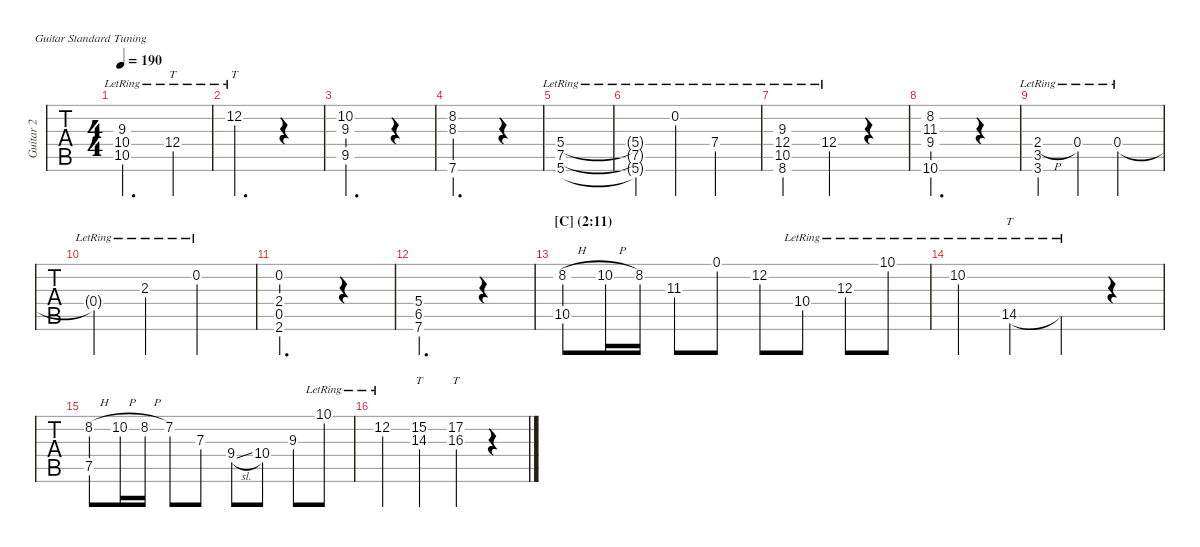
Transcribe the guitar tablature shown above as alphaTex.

\defaultSystemsLayout 4
\hideDynamics
\bracketExtendMode nobrackets
\multiTrackTrackNamePolicy allsystems
\firstSystemTrackNameMode fullname
\otherSystemsTrackNameMode fullname
\otherSystemsTrackNameOrientation horizontal
\track ("Guitar 2" "Guitar 2") {instrument overdrivenguitar}
\staff {tabs}
\tuning (E4 B3 G3 D3 A2 E2)
\ts (4 4)
\scale
1.00617
\tempo 190
\accidentals auto
\clef g2
\ottava regular
\simile none
\ks c
(10.5{lr} 9.3{lr} 10.4{lr}).2{d dy mf} 12.4{lr}.4{tt} |
\scale
0.986797 12.2{lr}.2{tt d} r.4 |
\scale
1.00352 (10.2 9.3 9.5{acc #}).2{d} r.4 |
\scale
1.00352 (8.2 8.3{acc #} 7.6).2{d} r.4 |
\scale
1.01007 (7.5{lr} 5.4{lr} 5.6{lr}).1 |
\scale
0.993398 (7.5{lr t} 5.4{lr t} 5.6{lr t}).4 0.2{lr}.4 7.4{lr}.2 |
\scale
0.996533 (8.6{lr} 10.5{lr} 12.4{lr} 9.3{lr}).2 12.4{lr}.4 r.4 |
\scale
1.00214 (10.6 11.3{acc #} 9.4 8.2).2{d} r.4 |
\scale
1.00581 (3.6{lr} 2.4{h lr} 3.5{lr}).4 0.4{lr}.4 0.4{lr}.2 |
\scale
0.992054 0.4{lr t}.4 2.3{lr}.4 0.2{lr}.2 |
\scale
0.99637 (2.6{acc #} 2.4 0.5 0.2).2{d} r.4 |
\scale
1.00363 (7.6 6.5{acc #} 5.4).2{d} r.4 |
\section ("C" "(2:11)")
\scale
1.00199 (10.5 8.2{h}).8{instrument acousticguitarsteel} 10.2{h}.16 8.2.16 11.3{acc #}.8 0.1.8 12.2.8 10.4{lr}.8 12.3{lr}.8 10.1{lr}.8 |
\scale
0.999335 10.2{lr}.4 14.5{lr}.4{tt} 14.5{lr t}.4 r.4 |
\scale
1.00352 (7.5 8.2{h}).8 10.2{h}.16 8.2{h}.16 7.2{acc #}.8 7.3.8 9.4{sl}.8 10.4.8 9.3.8 10.1{lr}.8 |
\scale
0.995156 12.2{lr}.4 (14.3{st} 15.2{st}).4{tt} (16.3 17.2).4{tt} r.4
